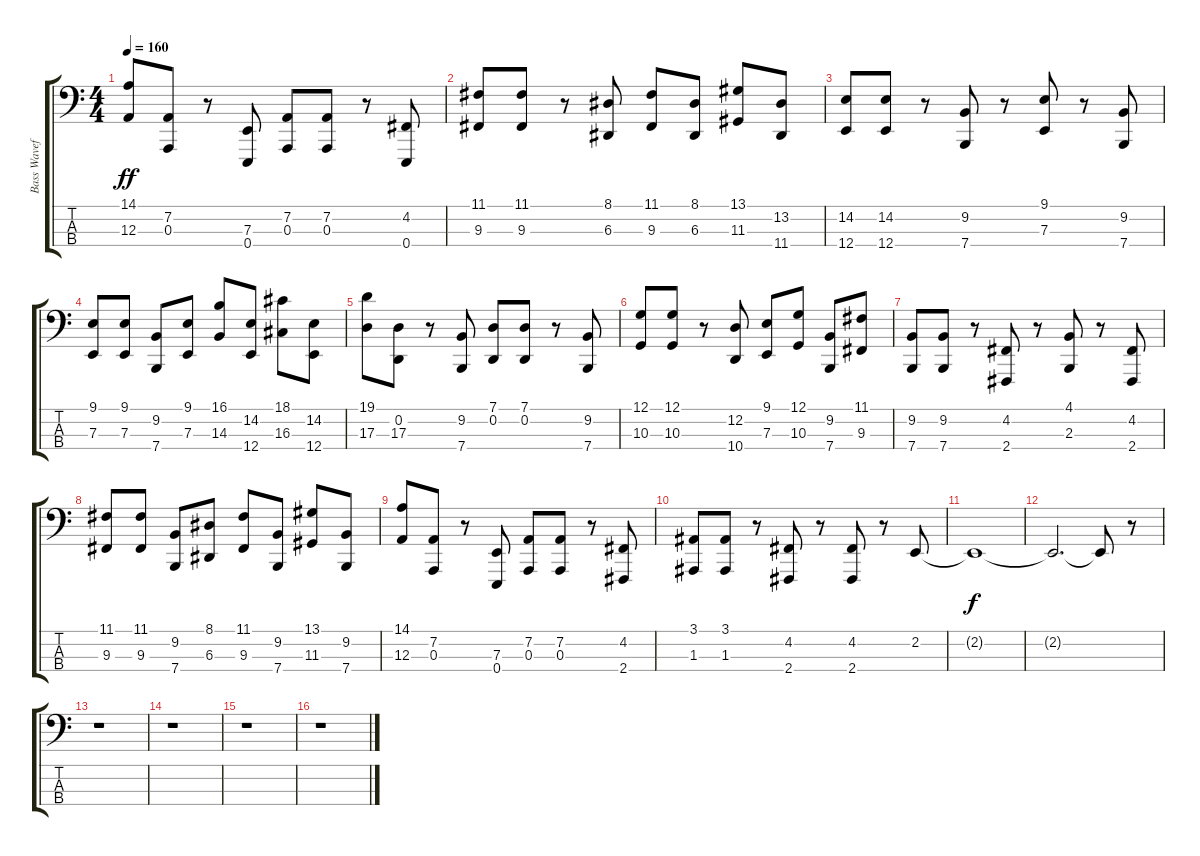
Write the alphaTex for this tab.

\track ("Bass Waveform" "Bass Wavef") {instrument lead1square}
\staff {score tabs}
\tuning (G2 D2 A1 E1) {hide}
\ts (4 4)
\tempo 160
\clef f4
\ks c
(14.1 12.3).8{dy ff} (7.2 0.3).8 r.8 (7.3 0.4).8 (7.2 0.3).8 (7.2 0.3).8 r.8 (4.2 0.4).8 |
(11.1 9.3).8 (11.1 9.3).8 r.8 (8.1 6.3).8 (11.1 9.3).8 (8.1 6.3).8 (13.1 11.3).8 (13.2 11.4).8 |
(14.2 12.4).8 (14.2 12.4).8 r.8 (9.2 7.4).8 r.8 (9.1 7.3).8 r.8 (9.2 7.4).8 |
(9.1 7.3).8 (9.1 7.3).8 (9.2 7.4).8 (9.1 7.3).8 (16.1 14.3).8 (14.2 12.4).8 (18.1 16.3).8 (14.2 12.4).8 |
(19.1 17.3).8 (0.2 17.3).8 r.8 (9.2 7.4).8 (7.1 0.2).8 (7.1 0.2).8 r.8 (9.2 7.4).8 |
(12.1 10.3).8 (12.1 10.3).8 r.8 (12.2 10.4).8 (9.1 7.3).8 (12.1 10.3).8 (9.2 7.4).8 (11.1 9.3).8 |
(9.2 7.4).8 (9.2 7.4).8 r.8 (4.2 2.4).8 r.8 (4.1 2.3).8 r.8 (4.2 2.4).8 |
(11.1 9.3).8 (11.1 9.3).8 (9.2 7.4).8 (8.1 6.3).8 (11.1 9.3).8 (9.2 7.4).8 (13.1 11.3).8 (9.2 7.4).8 |
(14.1 12.3).8 (7.2 0.3).8 r.8 (7.3 0.4).8 (7.2 0.3).8 (7.2 0.3).8 r.8 (4.2 2.4).8 |
(3.1 1.3).8 (3.1 1.3).8 r.8 (4.2 2.4).8 r.8 (4.2 2.4).8 r.8 2.2.8 |
2.2{t}.1{dy f} |
2.2{t}.2{d} 2.2{t}.8 r.8 |
r.1 |
r.1 |
r.1 |
r.1
